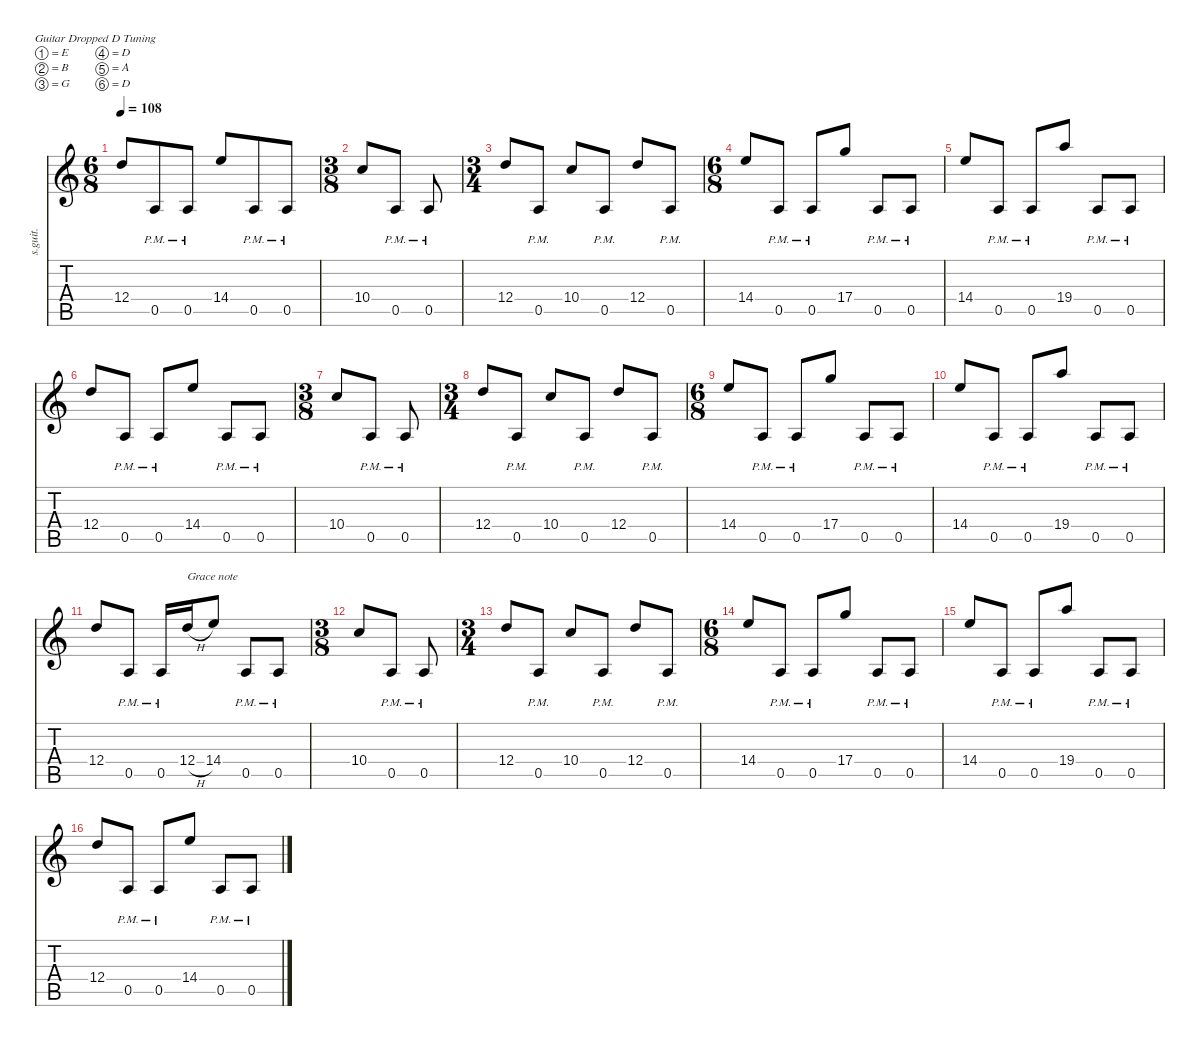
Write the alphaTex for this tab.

\defaultSystemsLayout 4
\hideDynamics
\bracketExtendMode nobrackets
\track ("Adam Jones (Guitar I)" "s.guit.") {instrument distortionguitar}
\staff {score tabs}
\tuning (E4 B3 G3 D3 A2 D2)
\ts (6 8)
\tempo 108
\clef g2
\ks c
12.4.8{lyrics (0 "") lyrics (1 "") lyrics (2 "") lyrics (3 "") lyrics (4 "") dy f} 0.5{pm}.8{lyrics (0 "") lyrics (1 "") lyrics (2 "") lyrics (3 "") lyrics (4 "")} 0.5{pm}.8{lyrics (0 "") lyrics (1 "") lyrics (2 "") lyrics (3 "") lyrics (4 "")} 14.4.8{lyrics (0 "") lyrics (1 "") lyrics (2 "") lyrics (3 "") lyrics (4 "")} 0.5{pm}.8{lyrics (0 "") lyrics (1 "") lyrics (2 "") lyrics (3 "") lyrics (4 "")} 0.5{pm}.8{lyrics (0 "") lyrics (1 "") lyrics (2 "") lyrics (3 "") lyrics (4 "")} |
\ts (3 8)
\beaming (8 2 2 2 2)
10.4.8{lyrics (0 "") lyrics (1 "") lyrics (2 "") lyrics (3 "") lyrics (4 "")} 0.5{pm}.8{lyrics (0 "") lyrics (1 "") lyrics (2 "") lyrics (3 "") lyrics (4 "")} 0.5{pm}.8{lyrics (0 "") lyrics (1 "") lyrics (2 "") lyrics (3 "") lyrics (4 "")} |
\ts (3 4)
\beaming (8 2 2 2 2)
12.4.8{lyrics (0 "") lyrics (1 "") lyrics (2 "") lyrics (3 "") lyrics (4 "")} 0.5{pm}.8{lyrics (0 "") lyrics (1 "") lyrics (2 "") lyrics (3 "") lyrics (4 "")} 10.4.8{lyrics (0 "") lyrics (1 "") lyrics (2 "") lyrics (3 "") lyrics (4 "")} 0.5{pm}.8{lyrics (0 "") lyrics (1 "") lyrics (2 "") lyrics (3 "") lyrics (4 "")} 12.4.8{lyrics (0 "") lyrics (1 "") lyrics (2 "") lyrics (3 "") lyrics (4 "")} 0.5{pm}.8{lyrics (0 "") lyrics (1 "") lyrics (2 "") lyrics (3 "") lyrics (4 "")} |
\ts (6 8)
\beaming (8 2 2 2 2)
14.4.8{lyrics (0 "") lyrics (1 "") lyrics (2 "") lyrics (3 "") lyrics (4 "")} 0.5{pm}.8{lyrics (0 "") lyrics (1 "") lyrics (2 "") lyrics (3 "") lyrics (4 "")} 0.5{pm}.8{lyrics (0 "") lyrics (1 "") lyrics (2 "") lyrics (3 "") lyrics (4 "")} 17.4.8{lyrics (0 "") lyrics (1 "") lyrics (2 "") lyrics (3 "") lyrics (4 "")} 0.5{pm}.8{lyrics (0 "") lyrics (1 "") lyrics (2 "") lyrics (3 "") lyrics (4 "")} 0.5{pm}.8{lyrics (0 "") lyrics (1 "") lyrics (2 "") lyrics (3 "") lyrics (4 "")} |
14.4.8{lyrics (0 "") lyrics (1 "") lyrics (2 "") lyrics (3 "") lyrics (4 "")} 0.5{pm}.8{lyrics (0 "") lyrics (1 "") lyrics (2 "") lyrics (3 "") lyrics (4 "")} 0.5{pm}.8{lyrics (0 "") lyrics (1 "") lyrics (2 "") lyrics (3 "") lyrics (4 "")} 19.4.8{lyrics (0 "") lyrics (1 "") lyrics (2 "") lyrics (3 "") lyrics (4 "")} 0.5{pm}.8{lyrics (0 "") lyrics (1 "") lyrics (2 "") lyrics (3 "") lyrics (4 "")} 0.5{pm}.8{lyrics (0 "") lyrics (1 "") lyrics (2 "") lyrics (3 "") lyrics (4 "")} |
12.4.8{lyrics (0 "") lyrics (1 "") lyrics (2 "") lyrics (3 "") lyrics (4 "")} 0.5{pm}.8{lyrics (0 "") lyrics (1 "") lyrics (2 "") lyrics (3 "") lyrics (4 "")} 0.5{pm}.8{lyrics (0 "") lyrics (1 "") lyrics (2 "") lyrics (3 "") lyrics (4 "")} 14.4.8{lyrics (0 "") lyrics (1 "") lyrics (2 "") lyrics (3 "") lyrics (4 "")} 0.5{pm}.8{lyrics (0 "") lyrics (1 "") lyrics (2 "") lyrics (3 "") lyrics (4 "")} 0.5{pm}.8{lyrics (0 "") lyrics (1 "") lyrics (2 "") lyrics (3 "") lyrics (4 "")} |
\ts (3 8)
\beaming (8 2 2 2 2)
10.4.8{lyrics (0 "") lyrics (1 "") lyrics (2 "") lyrics (3 "") lyrics (4 "")} 0.5{pm}.8{lyrics (0 "") lyrics (1 "") lyrics (2 "") lyrics (3 "") lyrics (4 "")} 0.5{pm}.8{lyrics (0 "") lyrics (1 "") lyrics (2 "") lyrics (3 "") lyrics (4 "")} |
\ts (3 4)
\beaming (8 2 2 2 2)
12.4.8{lyrics (0 "") lyrics (1 "") lyrics (2 "") lyrics (3 "") lyrics (4 "")} 0.5{pm}.8{lyrics (0 "") lyrics (1 "") lyrics (2 "") lyrics (3 "") lyrics (4 "")} 10.4.8{lyrics (0 "") lyrics (1 "") lyrics (2 "") lyrics (3 "") lyrics (4 "")} 0.5{pm}.8{lyrics (0 "") lyrics (1 "") lyrics (2 "") lyrics (3 "") lyrics (4 "")} 12.4.8{lyrics (0 "") lyrics (1 "") lyrics (2 "") lyrics (3 "") lyrics (4 "")} 0.5{pm}.8{lyrics (0 "") lyrics (1 "") lyrics (2 "") lyrics (3 "") lyrics (4 "")} |
\ts (6 8)
\beaming (8 2 2 2 2)
14.4.8{lyrics (0 "") lyrics (1 "") lyrics (2 "") lyrics (3 "") lyrics (4 "")} 0.5{pm}.8{lyrics (0 "") lyrics (1 "") lyrics (2 "") lyrics (3 "") lyrics (4 "")} 0.5{pm}.8{lyrics (0 "") lyrics (1 "") lyrics (2 "") lyrics (3 "") lyrics (4 "")} 17.4.8{lyrics (0 "") lyrics (1 "") lyrics (2 "") lyrics (3 "") lyrics (4 "")} 0.5{pm}.8{lyrics (0 "") lyrics (1 "") lyrics (2 "") lyrics (3 "") lyrics (4 "")} 0.5{pm}.8{lyrics (0 "") lyrics (1 "") lyrics (2 "") lyrics (3 "") lyrics (4 "")} |
14.4.8{lyrics (0 "") lyrics (1 "") lyrics (2 "") lyrics (3 "") lyrics (4 "")} 0.5{pm}.8{lyrics (0 "") lyrics (1 "") lyrics (2 "") lyrics (3 "") lyrics (4 "")} 0.5{pm}.8{lyrics (0 "") lyrics (1 "") lyrics (2 "") lyrics (3 "") lyrics (4 "")} 19.4.8{lyrics (0 "") lyrics (1 "") lyrics (2 "") lyrics (3 "") lyrics (4 "")} 0.5{pm}.8{lyrics (0 "") lyrics (1 "") lyrics (2 "") lyrics (3 "") lyrics (4 "")} 0.5{pm}.8{lyrics (0 "") lyrics (1 "") lyrics (2 "") lyrics (3 "") lyrics (4 "")} |
12.4.8{lyrics (0 "") lyrics (1 "") lyrics (2 "") lyrics (3 "") lyrics (4 "")} 0.5{pm}.8{lyrics (0 "") lyrics (1 "") lyrics (2 "") lyrics (3 "") lyrics (4 "")} 0.5{pm}.16{lyrics (0 "") lyrics (1 "") lyrics (2 "") lyrics (3 "") lyrics (4 "")} 12.4{h}.16{txt "Grace note" lyrics (0 "") lyrics (1 "") lyrics (2 "") lyrics (3 "") lyrics (4 "")} 14.4.8{lyrics (0 "") lyrics (1 "") lyrics (2 "") lyrics (3 "") lyrics (4 "")} 0.5{pm}.8{lyrics (0 "") lyrics (1 "") lyrics (2 "") lyrics (3 "") lyrics (4 "")} 0.5{pm}.8{lyrics (0 "") lyrics (1 "") lyrics (2 "") lyrics (3 "") lyrics (4 "")} |
\ts (3 8)
\beaming (8 2 2 2 2)
10.4.8{lyrics (0 "") lyrics (1 "") lyrics (2 "") lyrics (3 "") lyrics (4 "")} 0.5{pm}.8{lyrics (0 "") lyrics (1 "") lyrics (2 "") lyrics (3 "") lyrics (4 "")} 0.5{pm}.8{lyrics (0 "") lyrics (1 "") lyrics (2 "") lyrics (3 "") lyrics (4 "")} |
\ts (3 4)
\beaming (8 2 2 2 2)
12.4.8{lyrics (0 "") lyrics (1 "") lyrics (2 "") lyrics (3 "") lyrics (4 "")} 0.5{pm}.8{lyrics (0 "") lyrics (1 "") lyrics (2 "") lyrics (3 "") lyrics (4 "")} 10.4.8{lyrics (0 "") lyrics (1 "") lyrics (2 "") lyrics (3 "") lyrics (4 "")} 0.5{pm}.8{lyrics (0 "") lyrics (1 "") lyrics (2 "") lyrics (3 "") lyrics (4 "")} 12.4.8{lyrics (0 "") lyrics (1 "") lyrics (2 "") lyrics (3 "") lyrics (4 "")} 0.5{pm}.8{lyrics (0 "") lyrics (1 "") lyrics (2 "") lyrics (3 "") lyrics (4 "")} |
\ts (6 8)
\beaming (8 2 2 2 2)
14.4.8{lyrics (0 "") lyrics (1 "") lyrics (2 "") lyrics (3 "") lyrics (4 "")} 0.5{pm}.8{lyrics (0 "") lyrics (1 "") lyrics (2 "") lyrics (3 "") lyrics (4 "")} 0.5{pm}.8{lyrics (0 "") lyrics (1 "") lyrics (2 "") lyrics (3 "") lyrics (4 "")} 17.4.8{lyrics (0 "") lyrics (1 "") lyrics (2 "") lyrics (3 "") lyrics (4 "")} 0.5{pm}.8{lyrics (0 "") lyrics (1 "") lyrics (2 "") lyrics (3 "") lyrics (4 "")} 0.5{pm}.8{lyrics (0 "") lyrics (1 "") lyrics (2 "") lyrics (3 "") lyrics (4 "")} |
14.4.8{lyrics (0 "") lyrics (1 "") lyrics (2 "") lyrics (3 "") lyrics (4 "")} 0.5{pm}.8{lyrics (0 "") lyrics (1 "") lyrics (2 "") lyrics (3 "") lyrics (4 "")} 0.5{pm}.8{lyrics (0 "") lyrics (1 "") lyrics (2 "") lyrics (3 "") lyrics (4 "")} 19.4.8{lyrics (0 "") lyrics (1 "") lyrics (2 "") lyrics (3 "") lyrics (4 "")} 0.5{pm}.8{lyrics (0 "") lyrics (1 "") lyrics (2 "") lyrics (3 "") lyrics (4 "")} 0.5{pm}.8{lyrics (0 "") lyrics (1 "") lyrics (2 "") lyrics (3 "") lyrics (4 "")} |
12.4.8{lyrics (0 "") lyrics (1 "") lyrics (2 "") lyrics (3 "") lyrics (4 "")} 0.5{pm}.8{lyrics (0 "") lyrics (1 "") lyrics (2 "") lyrics (3 "") lyrics (4 "")} 0.5{pm}.8{lyrics (0 "") lyrics (1 "") lyrics (2 "") lyrics (3 "") lyrics (4 "")} 14.4.8{lyrics (0 "") lyrics (1 "") lyrics (2 "") lyrics (3 "") lyrics (4 "")} 0.5{pm}.8{lyrics (0 "") lyrics (1 "") lyrics (2 "") lyrics (3 "") lyrics (4 "")} 0.5{pm}.8{lyrics (0 "") lyrics (1 "") lyrics (2 "") lyrics (3 "") lyrics (4 "")}
